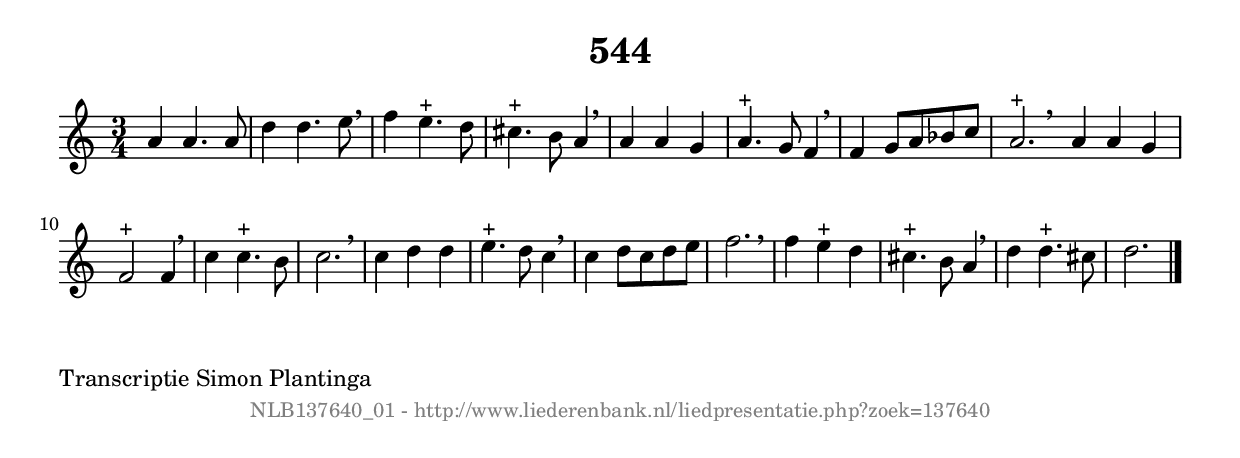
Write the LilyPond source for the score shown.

%
% produced by wce2krn 1.64 (7 June 2014)
%
\version"2.16"
#(append! paper-alist '(("long" . (cons (* 210 mm) (* 2000 mm)))))
#(set-default-paper-size "long")
sb = {\breathe}
mBreak = {\breathe }
bBreak = {\breathe }
x = {\once\override NoteHead #'style = #'cross }
gl=\glissando
itime={\override Staff.TimeSignature #'stencil = ##f }
ficta = {\once\set suggestAccidentals = ##t}
fine = {\once\override Score.RehearsalMark #'self-alignment-X = #1 \mark \markup {\italic{Fine}}}
dc = {\once\override Score.RehearsalMark #'self-alignment-X = #1 \mark \markup {\italic{D.C.}}}
dcf = {\once\override Score.RehearsalMark #'self-alignment-X = #1 \mark \markup {\italic{D.C. al Fine}}}
dcc = {\once\override Score.RehearsalMark #'self-alignment-X = #1 \mark \markup {\italic{D.C. al Coda}}}
ds = {\once\override Score.RehearsalMark #'self-alignment-X = #1 \mark \markup {\italic{D.S.}}}
dsf = {\once\override Score.RehearsalMark #'self-alignment-X = #1 \mark \markup {\italic{D.S. al Fine}}}
dsc = {\once\override Score.RehearsalMark #'self-alignment-X = #1 \mark \markup {\italic{D.S. al Coda}}}
pv = {\set Score.repeatCommands = #'((volta "1"))}
sv = {\set Score.repeatCommands = #'((volta "2"))}
tv = {\set Score.repeatCommands = #'((volta "3"))}
qv = {\set Score.repeatCommands = #'((volta "4"))}
xv = {\set Score.repeatCommands = #'((volta #f))}
\header{ tagline = ""
title = "544"
}
\score {{
\key d \dorian
\relative g'
{
\set melismaBusyProperties = #'()
\time 3/4
\tempo 4=120
\override Score.MetronomeMark #'transparent = ##t
\override Score.RehearsalMark #'break-visibility = #(vector #t #t #f)
a4 a4. a8 | d4 d4. e8 \sb | f4 e4.^"+" d8 | cis4.^"+" b8 a4 \sb | a4 a4 g4 | a4.^"+" g8 f4 \sb | f4 g8 a8 bes8 c8 | a2.^"+" \bar ":|:" \bBreak
a4 a4 g4 | f2^"+" f4 \sb | c'4 c4.^"+" b8 | c2. \sb | c4 d4 d4 | e4.^"+" d8 c4 \sb | c4 d8 c8 d8 e8 | f2. \sb | f4 e4^"+" d4 | cis4.^"+" b8 a4 \sb | d4 d4.^"+" cis8 | d2. \bar "|."
 }}
 \midi { }
 \layout {
            indent = 0.0\cm
}
}
\markup { \wordwrap-string #" 
Transcriptie Simon Plantinga
"}
\markup { \vspace #0 } \markup { \with-color #grey \fill-line { \center-column { \smaller "NLB137640_01 - http://www.liederenbank.nl/liedpresentatie.php?zoek=137640" } } }
